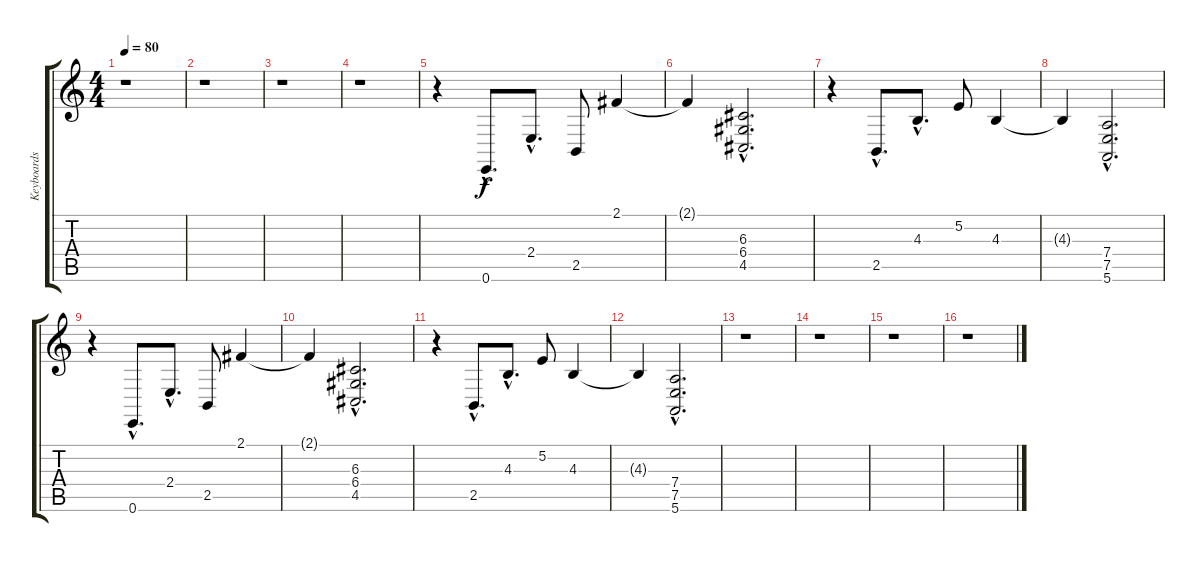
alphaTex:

\track ("Keyboards" "Keyboards") {instrument brightacousticpiano}
\staff {score tabs}
\tuning (E4 B3 G3 D3 A2 E2) {hide}
\ts (4 4)
\tempo 80
\clef g2
\ks c
r.1{dy f instrument brightacousticpiano} |
r.1 |
r.1 |
r.1 |
r.4 0.6{hac}.8{d} 2.4{hac}.8{d} 2.5.8 2.1.4 |
2.1{t}.4 (6.3{hac} 6.4{hac} 4.5{hac}).2{d} |
r.4 2.5{hac}.8{d} 4.3{hac}.8{d} 5.2.8 4.3.4 |
4.3{t}.4 (7.4{hac} 7.5{hac} 5.6{hac}).2{d} |
r.4 0.6{hac}.8{d} 2.4{hac}.8{d} 2.5.8 2.1.4 |
2.1{t}.4 (6.3{hac} 6.4{hac} 4.5{hac}).2{d} |
r.4 2.5{hac}.8{d} 4.3{hac}.8{d} 5.2.8 4.3.4 |
4.3{t}.4 (7.4{hac} 7.5{hac} 5.6{hac}).2{d} |
r.1 |
r.1 |
r.1 |
r.1
